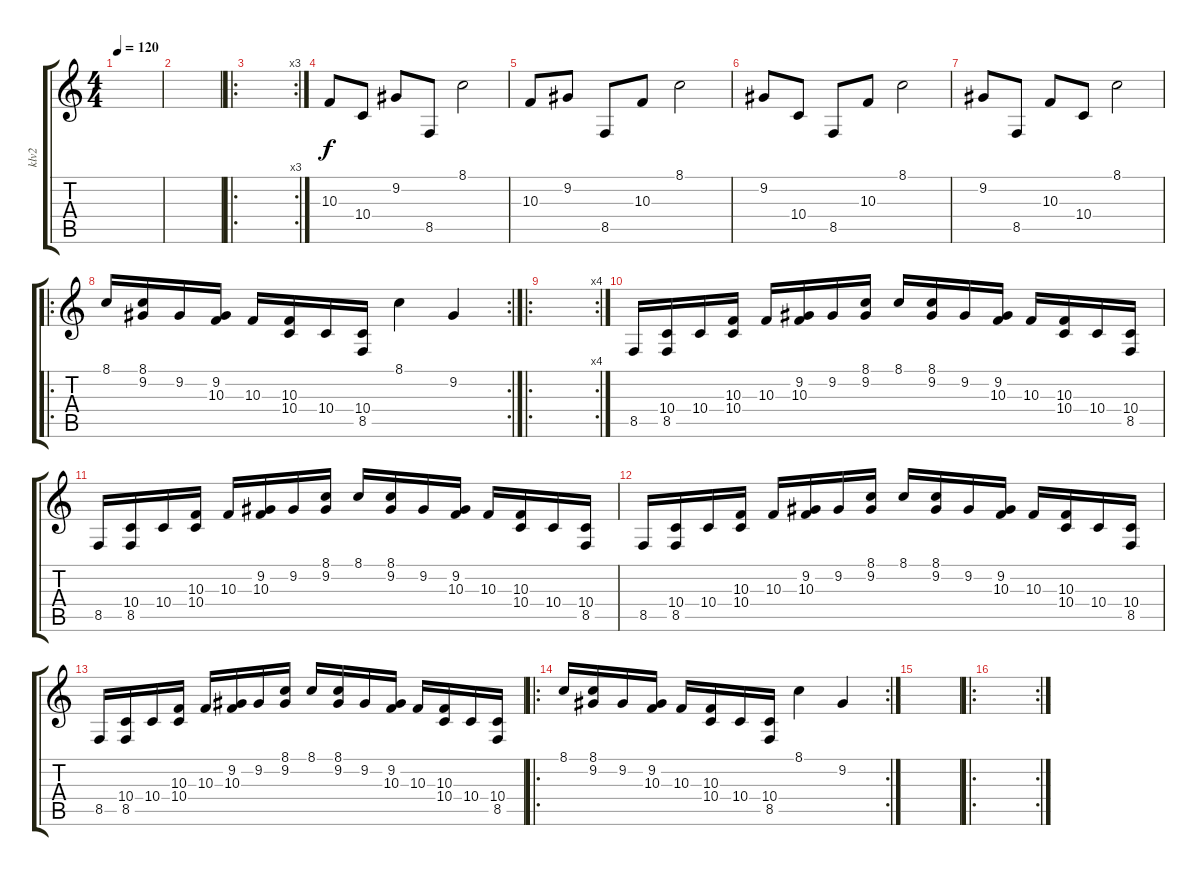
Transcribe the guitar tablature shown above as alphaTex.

\track ("klv2" "klv2") {instrument churchorgan}
\staff {score tabs}
\tuning (E4 B3 G3 D3 A2 E2) {hide}
\ts (4 4)
\tempo 120
\clef g2
\ks c
|
|
\ro
\rc 3
|
10.3.8 10.4.8 9.2.8 8.5.8 8.1.2 |
10.3.8 9.2.8 8.5.8 10.3.8 8.1.2 |
9.2.8 10.4.8 8.5.8 10.3.8 8.1.2 |
9.2.8 8.5.8 10.3.8 10.4.8 8.1.2 |
\ro
\rc 2
8.1.16 (8.1 9.2).16 9.2.16 (9.2 10.3).16 10.3.16 (10.3 10.4).16 10.4.16 (10.4 8.5).16 8.1.4 9.2.4 |
\ro
\rc 4
|
8.5.16 (10.4 8.5).16 10.4.16 (10.3 10.4).16 10.3.16 (9.2 10.3).16 9.2.16 (8.1 9.2).16 8.1.16 (8.1 9.2).16 9.2.16 (9.2 10.3).16 10.3.16 (10.3 10.4).16 10.4.16 (10.4 8.5).16 |
8.5.16 (10.4 8.5).16 10.4.16 (10.3 10.4).16 10.3.16 (9.2 10.3).16 9.2.16 (8.1 9.2).16 8.1.16 (8.1 9.2).16 9.2.16 (9.2 10.3).16 10.3.16 (10.3 10.4).16 10.4.16 (10.4 8.5).16 |
8.5.16 (10.4 8.5).16 10.4.16 (10.3 10.4).16 10.3.16 (9.2 10.3).16 9.2.16 (8.1 9.2).16 8.1.16 (8.1 9.2).16 9.2.16 (9.2 10.3).16 10.3.16 (10.3 10.4).16 10.4.16 (10.4 8.5).16 |
8.5.16 (10.4 8.5).16 10.4.16 (10.3 10.4).16 10.3.16 (9.2 10.3).16 9.2.16 (8.1 9.2).16 8.1.16 (8.1 9.2).16 9.2.16 (9.2 10.3).16 10.3.16 (10.3 10.4).16 10.4.16 (10.4 8.5).16 |
\ro
\rc 2
8.1.16 (8.1 9.2).16 9.2.16 (9.2 10.3).16 10.3.16 (10.3 10.4).16 10.4.16 (10.4 8.5).16 8.1.4 9.2.4 |
|
\ro
\rc 2
